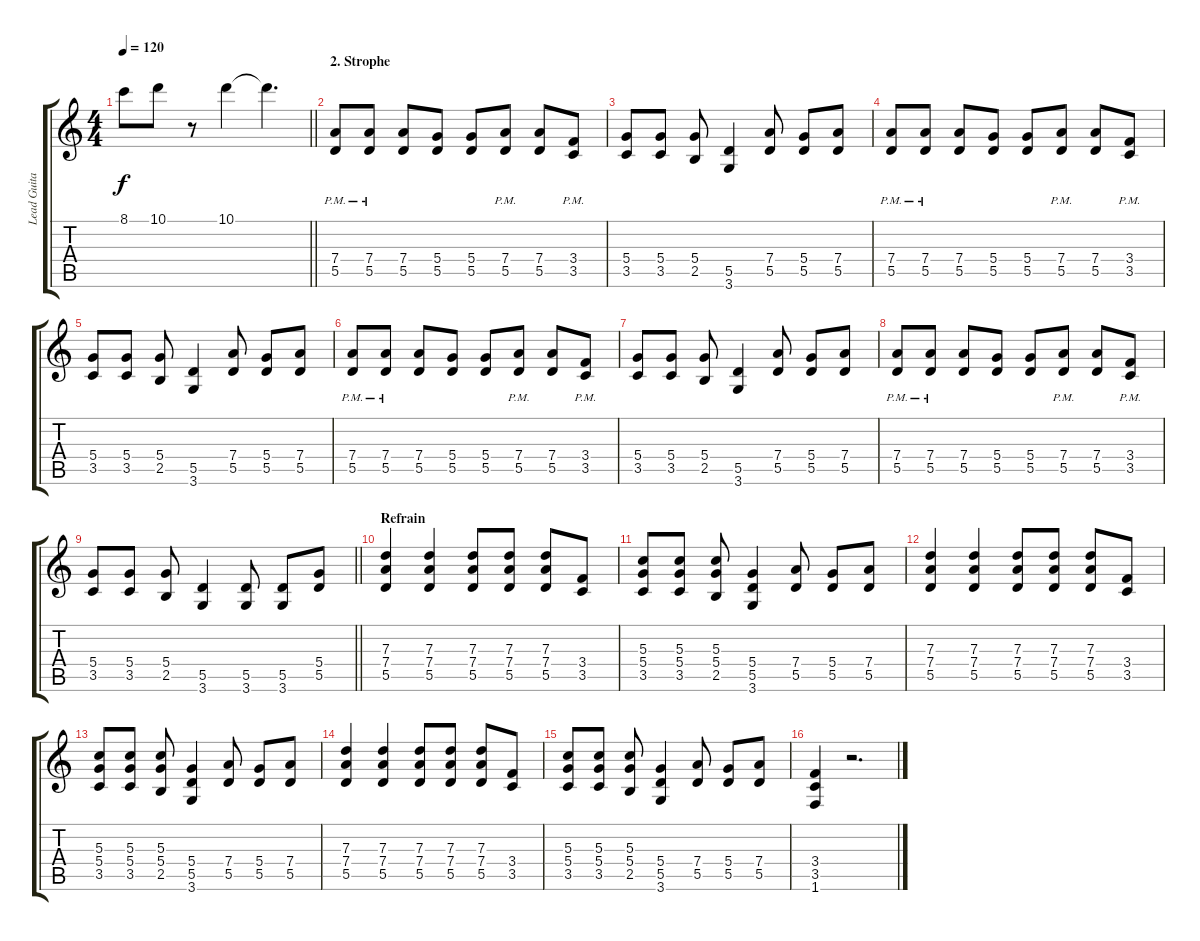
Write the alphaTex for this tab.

\track ("Lead Guitar" "Lead Guita") {instrument overdrivenguitar}
\staff {score tabs}
\tuning (E4 B3 G3 D3 A2 E2) {hide}
\ts (4 4)
\tempo 120
\clef g2
\barLineRight lightlight
\ks c
8.1.8{dy f} 10.1.8 r.8 10.1.4 10.1{t}.4{d} |
\section ("" "2. Strophe")
(7.4{pm} 5.5{pm}).8{volume 10} (7.4{pm} 5.5{pm}).8 (7.4 5.5).8 (5.4 5.5).8 (5.4 5.5).8 (7.4{pm} 5.5{pm}).8 (7.4 5.5).8 (3.4{pm} 3.5{pm}).8 |
(5.4 3.5).8 (5.4 3.5).8 (5.4 2.5).8 (5.5 3.6).4 (7.4 5.5).8 (5.4 5.5).8 (7.4 5.5).8 |
(7.4{pm} 5.5{pm}).8 (7.4{pm} 5.5{pm}).8 (7.4 5.5).8 (5.4 5.5).8 (5.4 5.5).8 (7.4{pm} 5.5{pm}).8 (7.4 5.5).8 (3.4{pm} 3.5{pm}).8 |
(5.4 3.5).8 (5.4 3.5).8 (5.4 2.5).8 (5.5 3.6).4 (7.4 5.5).8 (5.4 5.5).8 (7.4 5.5).8 |
(7.4{pm} 5.5{pm}).8 (7.4{pm} 5.5{pm}).8 (7.4 5.5).8 (5.4 5.5).8 (5.4 5.5).8 (7.4{pm} 5.5{pm}).8 (7.4 5.5).8 (3.4{pm} 3.5{pm}).8 |
(5.4 3.5).8 (5.4 3.5).8 (5.4 2.5).8 (5.5 3.6).4 (7.4 5.5).8 (5.4 5.5).8 (7.4 5.5).8 |
(7.4{pm} 5.5{pm}).8 (7.4{pm} 5.5{pm}).8 (7.4 5.5).8 (5.4 5.5).8 (5.4 5.5).8 (7.4{pm} 5.5{pm}).8 (7.4 5.5).8 (3.4{pm} 3.5{pm}).8 |
\barLineRight lightlight
(5.4 3.5).8 (5.4 3.5).8 (5.4 2.5).8 (5.5 3.6).4 (5.5 3.6).8 (5.5 3.6).8 (5.4 5.5).8 |
\section ("" "Refrain")
(7.3 7.4 5.5).4 (7.3 7.4 5.5).4 (7.3 7.4 5.5).8 (7.3 7.4 5.5).8 (7.3 7.4 5.5).8 (3.4 3.5).8 |
(5.3 5.4 3.5).8 (5.3 5.4 3.5).8 (5.3 5.4 2.5).8 (5.4 5.5 3.6).4 (7.4 5.5).8 (5.4 5.5).8 (7.4 5.5).8 |
(7.3 7.4 5.5).4 (7.3 7.4 5.5).4 (7.3 7.4 5.5).8 (7.3 7.4 5.5).8 (7.3 7.4 5.5).8 (3.4 3.5).8 |
(5.3 5.4 3.5).8 (5.3 5.4 3.5).8 (5.3 5.4 2.5).8 (5.4 5.5 3.6).4 (7.4 5.5).8 (5.4 5.5).8 (7.4 5.5).8 |
(7.3 7.4 5.5).4 (7.3 7.4 5.5).4 (7.3 7.4 5.5).8 (7.3 7.4 5.5).8 (7.3 7.4 5.5).8 (3.4 3.5).8 |
(5.3 5.4 3.5).8 (5.3 5.4 3.5).8 (5.3 5.4 2.5).8 (5.4 5.5 3.6).4 (7.4 5.5).8 (5.4 5.5).8 (7.4 5.5).8 |
(3.4 3.5 1.6).4 r.2{d}
